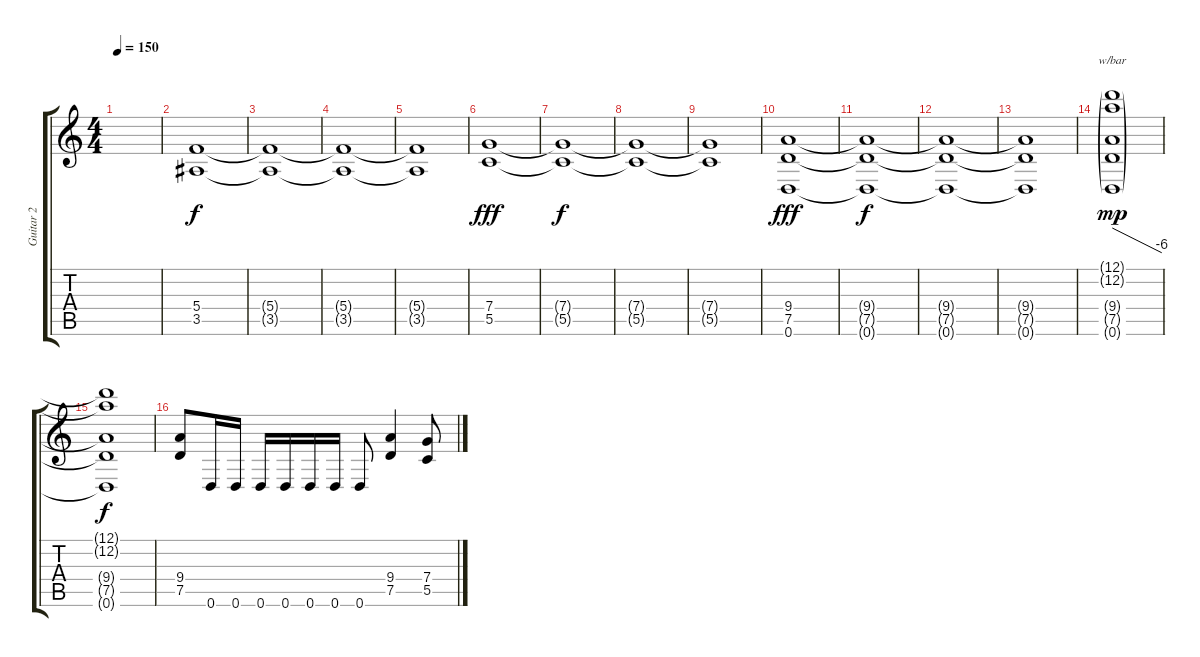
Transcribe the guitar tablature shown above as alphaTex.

\track ("Guitar 2" "Guitar 2") {instrument distortionguitar}
\staff {score tabs}
\tuning (D4 A3 F3 C3 G2 D2) {hide}
\ts (4 4)
\tempo 150
\clef g2
\ks c
|
(5.4 3.5).1 |
(5.4{t} 3.5{t}).1{dy f} |
(5.4{t} 3.5{t}).1 |
(5.4{t} 3.5{t}).1 |
(7.4 5.5).1{dy fff} |
(7.4{t} 5.5{t}).1{dy f} |
(7.4{t} 5.5{t}).1 |
(7.4{t} 5.5{t}).1 |
(9.4 7.5 0.6).1{dy fff} |
(9.4{t} 7.5{t} 0.6{t}).1{dy f} |
(9.4{t} 7.5{t} 0.6{t}).1 |
(9.4{t} 7.5{t} 0.6{t}).1 |
(12.1{g} 12.2{g} 9.4{g} 7.5{g} 0.6{g}).1{tbe (dive default 0 0 60 -24) dy mp} |
(12.1{t} 12.2{t} 9.4{t} 7.5{t} 0.6{t}).1{dy f} |
(9.4 7.5).8 0.6.16 0.6.16 0.6.16 0.6.16 0.6.16 0.6.16 0.6.8 (9.4 7.5).4 (7.4 5.5).8
